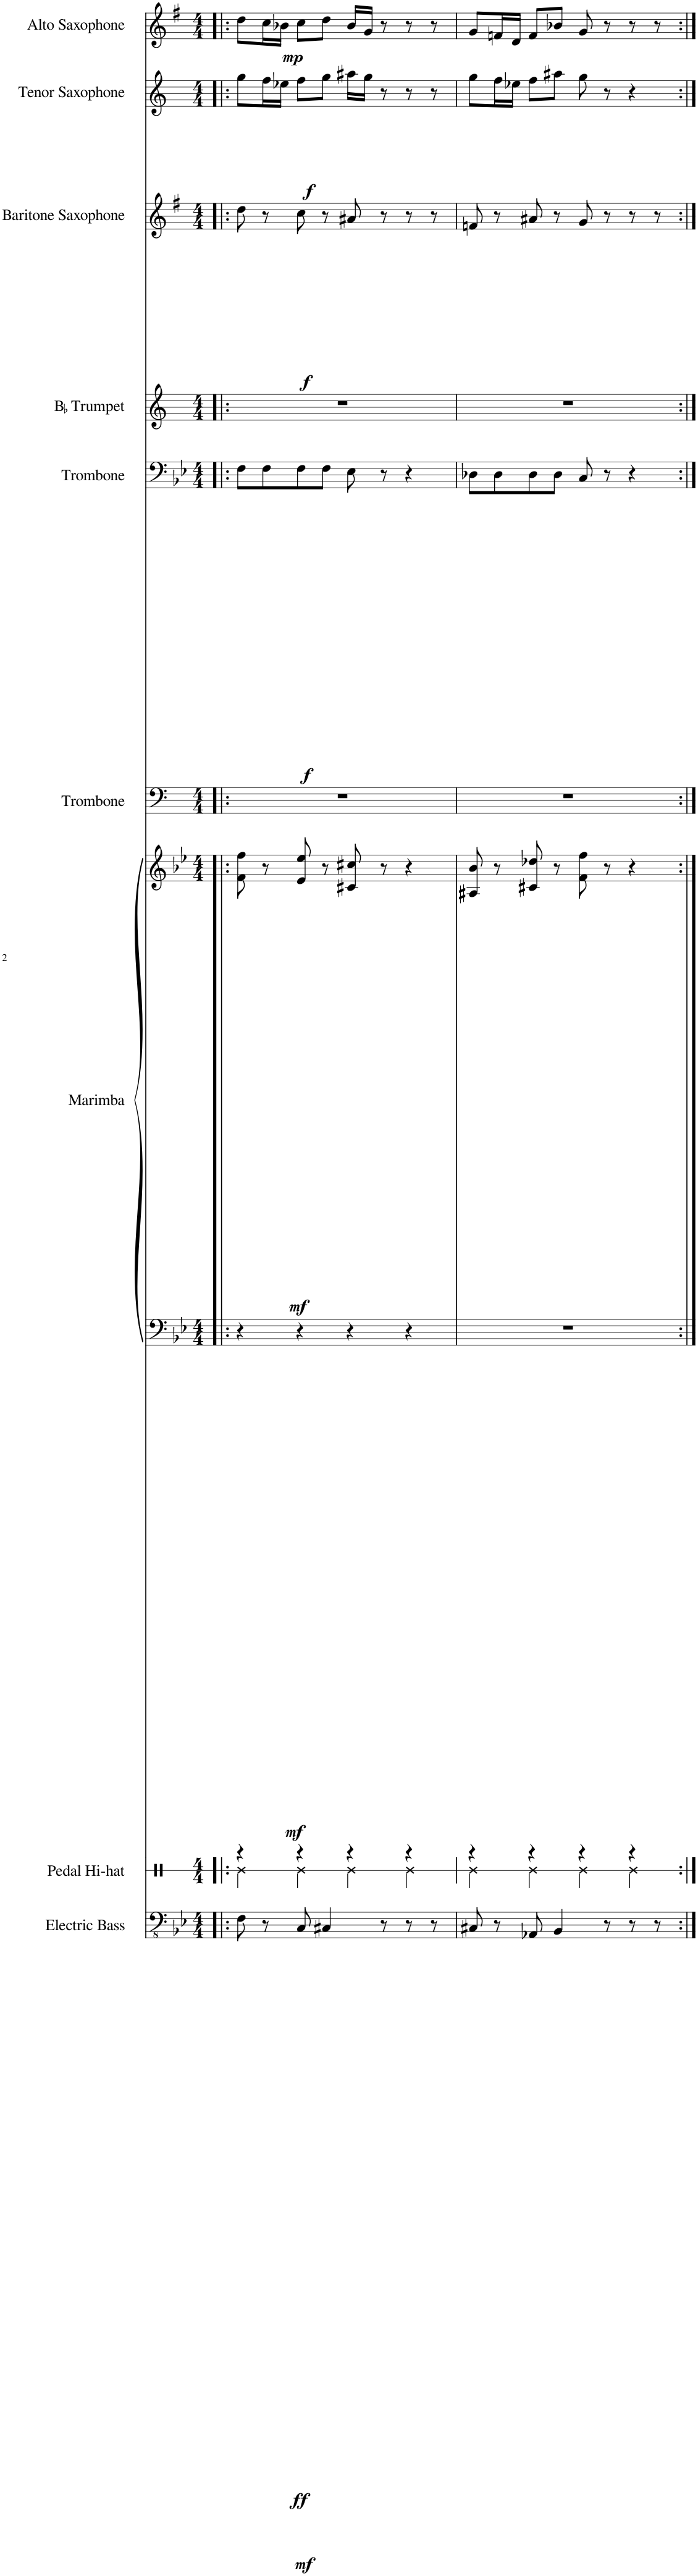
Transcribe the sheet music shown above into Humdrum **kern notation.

**kern	**dynam	**kern	**kern	**kern	**dynam	**kern	**kern	**dynam	**kern	**kern	**dynam	**kern	**dynam	**kern	**dynam
*part9	*part9	*part8	*part7	*part7	*part7	*part6	*part5	*part5	*part4	*part3	*part3	*part2	*part2	*part1	*part1
*staff10	*staff10	*staff9	*staff8	*staff7	*staff7/8	*staff6	*staff5	*staff5	*staff4	*staff3	*staff3	*staff2	*staff2	*staff1	*staff1
*I"Electric Bass	*	*I"Pedal Hi-hat	*I"Marimba	*	*	*I"Trombone	*I"Trombone	*	*I"BaccidentalFlat Trumpet	*I"Baritone Saxophone	*	*I"Tenor Saxophone	*	*I"Alto Saxophone	*
*I'El. B.	*	*I'Ped. Hi-hat	*I'Mrm.	*	*	*I'Trb.	*I'Trb.	*	*I'BaccidentalFlat Tpt.	*I'Bar. Sax.	*	*I'T. Sax.	*	*I'A. Sax.	*
*	*	*stria1	*	*	*	*	*	*	*	*	*	*	*	*	*
*clefFv4	*	*clefX	*clefF4	*clefG2	*	*clefF4	*clefF4	*	*clefG2	*clefG2	*	*clefG2	*	*clefG2	*
*	*	*	*	*	*	*	*	*	*Trd1c2	*Trd12c21	*	*Trd8c14	*	*Trd5c9	*
*k[b-e-]	*	*k[]	*k[b-e-]	*k[b-e-]	*	*k[]	*k[b-e-]	*	*k[]	*k[f#]	*	*k[]	*	*k[f#]	*
*M4/4	*	*M4/4	*M4/4	*M4/4	*	*M4/4	*M4/4	*	*M4/4	*M4/4	*	*M4/4	*	*M4/4	*
=1!|:	=1!|:	=1!|:	=1!|:	=1!|:	=1!|:	=1!|:	=1!|:	=1!|:	=1!|:	=1!|:	=1!|:	=1!|:	=1!|:	=1!|:	=1!|:
*	*	*^	*	*	*	*	*	*	*	*	*	*	*	*	*
!	!LO:DY:b	!	!	!	!	!	!	!	!	!	!	!	!	!	!	!
!	!LO:DY:n=1:b	!	!	!	!	!LO:DY:b=2	!	!	!	!	!	!	!	!	!	!
!	!	!	!	!	!	!LO:DY:n=1:b	!	!	!LO:DY:b	!	!	!LO:DY:b	!	!LO:DY:b	!	!LO:DY:b
8FF\	ff mf	4r	4Re\	4r	8f\ 8ff\	mf mf	1r	8F\L	f	1r	8dd\	f	8gg\L	f	8dd\L	mp
8r	.	.	.	.	8r	.	.	8F\	.	.	8r	.	16ff\L	.	16cc\L	.
.	.	.	.	.	.	.	.	.	.	.	.	.	16ee-X\JJ	.	16b-X\JJ	.
8CC/	.	4r	4Re\	4r	8e-/ 8ee-/	.	.	8F\	.	.	8cc\	.	8ff\L	.	8cc\L	.
4CC#X/	.	.	.	.	8r	.	.	8F\J	.	.	8r	.	8gg\J	.	8dd\J	.
.	.	4r	4Re\	4r	8c#X/ 8cc#X/	.	.	8E-\	.	.	8a#X/	.	16aa#X\LL	.	16b-/LL	.
.	.	.	.	.	.	.	.	.	.	.	.	.	16gg\JJ	.	16g/JJ	.
8r	.	.	.	.	8r	.	.	8r	.	.	8r	.	8r	.	8r	.
8r	.	4r	4Re\	4r	4r	.	.	4r	.	.	8r	.	8r	.	8r	.
8r	.	.	.	.	.	.	.	.	.	.	8r	.	8r	.	8r	.
=2	=2	=2	=2	=2	=2	=2	=2	=2	=2	=2	=2	=2	=2	=2	=2	=2
8CC#X/	.	4r	4Re\	1r	8A#X/ 8b-/	.	1r	8D-X\L	.	1r	8fn/	.	8gg\L	.	8g/L	.
8r	.	.	.	.	8r	.	.	8D-\	.	.	8r	.	16ff\L	.	16fn/L	.
.	.	.	.	.	.	.	.	.	.	.	.	.	16ee-X\JJ	.	16d/JJ	.
8AAA-X/	.	4r	4Re\	.	8c#X/ 8dd-X/	.	.	8D-\	.	.	8a#X/	.	8ff\L	.	8f/L	.
4BBB-/	.	.	.	.	8r	.	.	8D-\J	.	.	8r	.	8aa#X\J	.	8b-X/J	.
.	.	4r	4Re\	.	8f\ 8ff\	.	.	8C/	.	.	8g/	.	8gg\	.	8g/	.
8r	.	.	.	.	8r	.	.	8r	.	.	8r	.	8r	.	8r	.
8r	.	4r	4Re\	.	4r	.	.	4r	.	.	8r	.	4r	.	8r	.
8r	.	.	.	.	.	.	.	.	.	.	8r	.	.	.	8r	.
*	*	*v	*v	*	*	*	*	*	*	*	*	*	*	*	*	*
=:|!	=:|!	=:|!	=:|!	=:|!	=:|!	=:|!	=:|!	=:|!	=:|!	=:|!	=:|!	=:|!	=:|!	=:|!	=:|!
*-	*-	*-	*-	*-	*-	*-	*-	*-	*-	*-	*-	*-	*-	*-	*-
